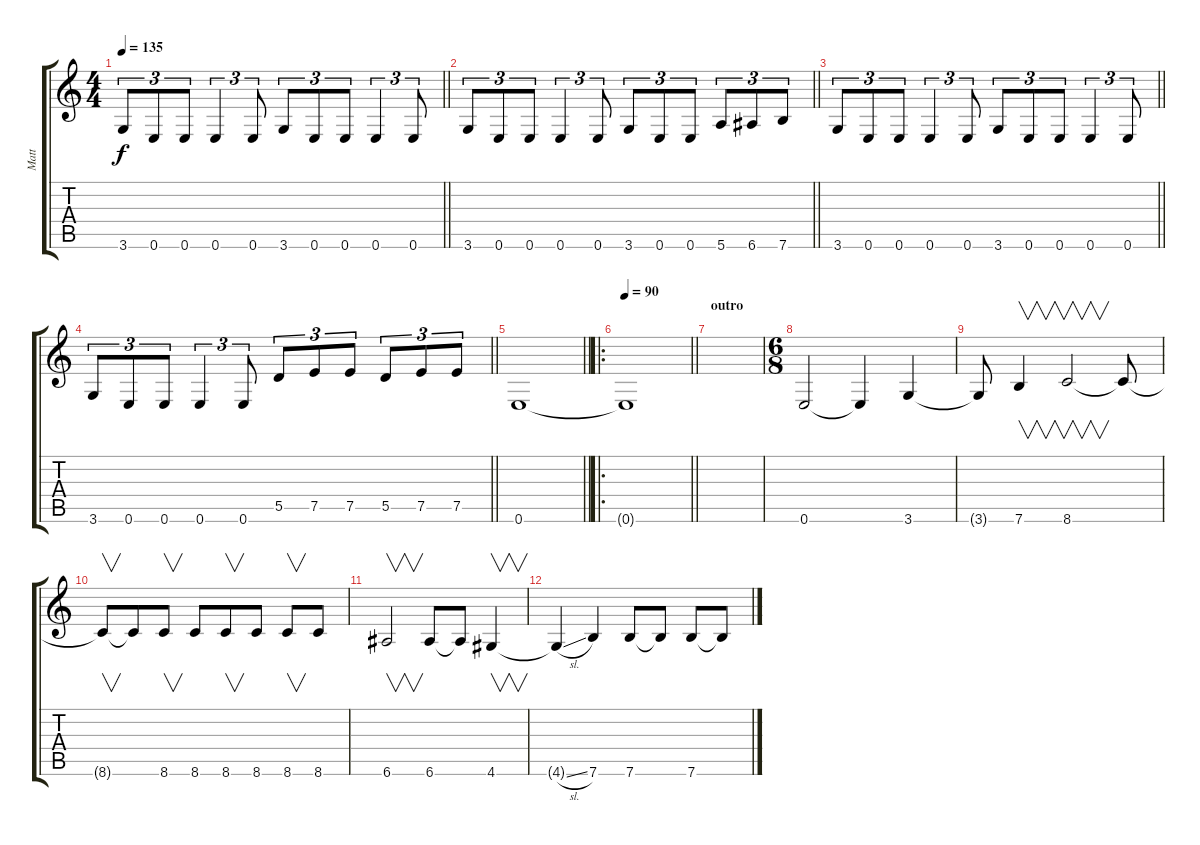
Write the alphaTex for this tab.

\track ("Matt" "Matt") {instrument distortionguitar}
\staff {score tabs}
\tuning (E4 B3 G3 D3 A2 E2) {hide}
\ts (4 4)
\tempo 135
\clef g2
\barLineRight lightlight
\ks c
3.6.8{tu (3 2) dy f} 0.6.8{tu (3 2)} 0.6.8{tu (3 2)} 0.6.4{tu (3 2)} 0.6.8{tu (3 2)} 3.6.8{tu (3 2)} 0.6.8{tu (3 2)} 0.6.8{tu (3 2)} 0.6.4{tu (3 2)} 0.6.8{tu (3 2)} |
\barLineRight lightlight
3.6.8{tu (3 2)} 0.6.8{tu (3 2)} 0.6.8{tu (3 2)} 0.6.4{tu (3 2)} 0.6.8{tu (3 2)} 3.6.8{tu (3 2)} 0.6.8{tu (3 2)} 0.6.8{tu (3 2)} 5.6.8{tu (3 2)} 6.6.8{tu (3 2)} 7.6.8{tu (3 2)} |
\barLineRight lightlight
3.6.8{tu (3 2)} 0.6.8{tu (3 2)} 0.6.8{tu (3 2)} 0.6.4{tu (3 2)} 0.6.8{tu (3 2)} 3.6.8{tu (3 2)} 0.6.8{tu (3 2)} 0.6.8{tu (3 2)} 0.6.4{tu (3 2)} 0.6.8{tu (3 2)} |
\barLineRight lightlight
3.6.8{tu (3 2)} 0.6.8{tu (3 2)} 0.6.8{tu (3 2)} 0.6.4{tu (3 2)} 0.6.8{tu (3 2)} 5.5.8{tu (3 2)} 7.5.8{tu (3 2)} 7.5.8{tu (3 2)} 5.5.8{tu (3 2)} 7.5.8{tu (3 2)} 7.5.8{tu (3 2)} |
\barLineRight lightlight
0.6.1 |
\ro
\tempo 90
\barLineRight lightlight
0.6{t}.1 |
\section ("" "outro")
|
\ts (6 8)
0.6.2{instrument distortionguitar} 0.6{t}.4 3.6.4 |
3.6{t}.8 7.6.4{v} 8.6.2{v} 8.6{t}.8 |
8.6{t}.8{v} 8.6{t}.8 8.6.8{v} 8.6.8 8.6.8{v} 8.6.8 8.6.8{v} 8.6.8 |
6.6.2{v} 6.6.8 6.6{t}.8 4.6.4{v} |
4.6{sl t}.4 7.6.4 7.6.8 7.6{t}.8 7.6.8 7.6{t}.8
